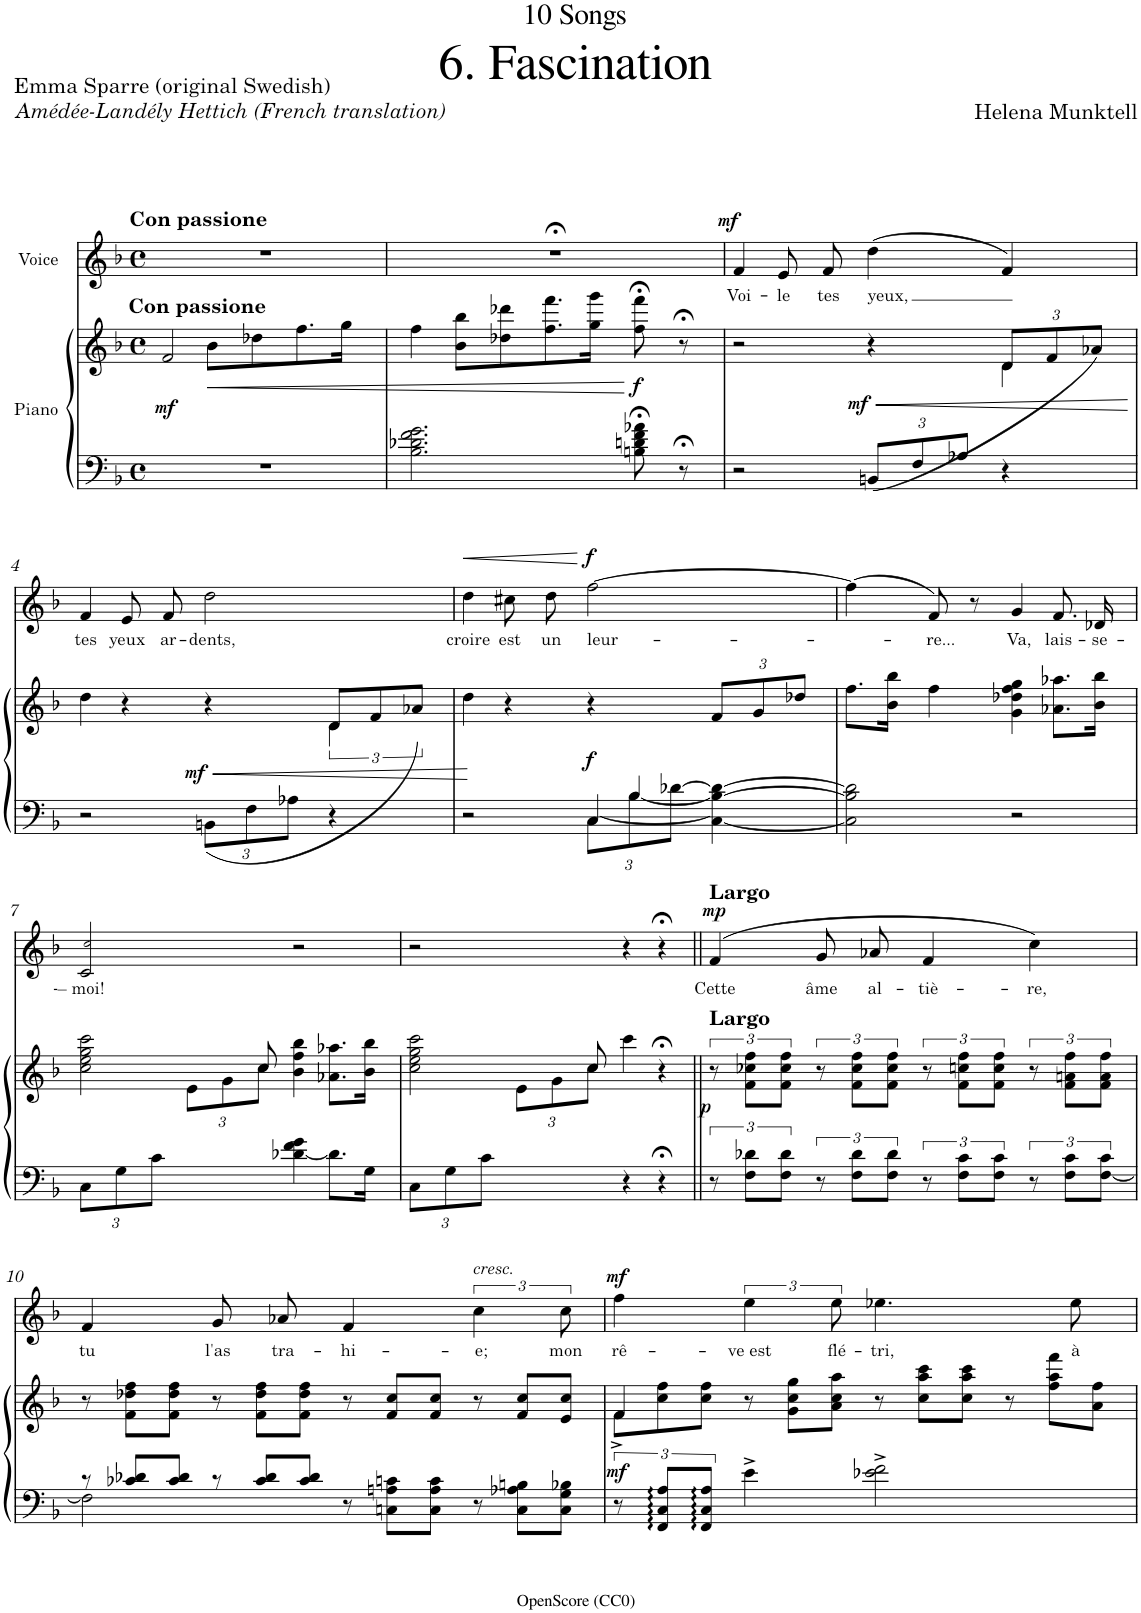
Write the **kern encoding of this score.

**kern	**kern	**dynam	**kern	**text	**dynam
*part2	*part2	*part2	*part1	*part1	*part1
*staff3	*staff2	*staff2/3	*staff1	*staff1	*staff1
*I"Piano	*	*	*I"Voice	*	*
*I'Pno	*	*	*	*	*
*clefF4	*clefG2	*	*clefG2	*	*
*k[b-]	*k[b-]	*	*k[b-]	*	*
*M4/4	*M4/4	*	*M4/4	*	*
*met(c)	*met(c)	*	*met(c)	*	*
=1	=1	=1	=1	=1	=1
!	!	!	!LO:TX:a:B:t=Con passione	!	!
!	!LO:TX:a:B:t=Con passione	!	!	!	!
!	!	!LO:DY:b	!	!	!
1r	2f/	mf	1r	.	.
!	!	!LO:HP:b	!	!	!
.	8b-\L	<	.	.	.
.	8dd-X\	.	.	.	.
.	8.ff\	.	.	.	.
.	16gg\Jk	.	.	.	.
=2	=2	=2	=2	=2	=2
2.B-\ 2.d-X\ 2.f\ 2.g\	4ff\	.	1r;<	.	.
.	8b-\ 8bb-\L	.	.	.	.
.	8dd-X\ 8ddd-X\	.	.	.	.
.	8.ff\ 8.fff\	.	.	.	.
.	16gg\ 16ggg\Jk	.	.	.	.
!	!	!LO:DY:n=1:b	!	!	!
8Bn\;< 8dn\;< 8f\;< 8a-X\;<	8ff\;< 8fff\;<	[ f	.	.	.
8r;<	8r;<	.	.	.	.
=3	=3	=3	=3	=3	=3
*	*^	*	*	*	*
!	!	!	!	!	!LO:LY:b	!LO:DY:a
2r	2r	2ryy	.	4f/	Voi-	mf
!	!	!	!	!	!LO:LY:b	!
.	.	.	.	8e/L	-le	.
!	!	!	!	!	!LO:LY:b	!
.	.	.	.	8f/J	tes	.
*Xbrackettup	*	*	*	*	*	*
!	!	!	!LO:HP:b	!	!LO:LY:b	!
!	!	!	!LO:DY:n=1:b	!	!	!
(12BBn/L	4r	4ryy	< mf	(4dd\	yeux,	.
12F/	.	.	.	.	.	.
12A-X/J	.	.	.	.	.	.
*	*Xbrackettup	*	*	*	*	*
4r	12d/L	4d\	.	4f/)	.	.
.	12f/	.	.	.	.	.
.	(12a-X/J	.	.	.	.	.
*	*v	*v	*	*	*	*
.	.	[	.	.	.
!!LO:LB:g=z
=4	=4	=4	=4	=4	=4
*	*^	*	*	*	*
!	!	!	!	!	!LO:LY:b	!
2r	4dd\	2ryy	.	4f/	tes	.
!	!	!	!	!	!LO:LY:b	!
.	4r	.	.	8e/L	yeux	.
!	!	!	!	!	!LO:LY:b	!
.	.	.	.	8f/J	ar-	.
!	!	!	!LO:HP:b	!	!LO:LY:b	!
!	!	!	!LO:DY:n=1:b	!	!	!
12BBn\L	4r	4ryy	< mf	2dd\	-dents,	.
12F\	.	.	.	.	.	.
12A-X\J	.	.	.	.	.	.
*	*brackettup	*	*	*	*	*
4r	12d/L	4d\	.	.	.	.
.	12f/	.	.	.	.	.
.	12a-X/J)	.	.	.	.	.
*	*v	*v	*	*	*	*
.	.	[	.	.	.
=5	=5	=5	=5	=5	=5
*^	*	*	*	*	*
*	*^	*	*	*	*	*
!	!	!	!	!	!	!LO:LY:b	!LO:HP:b
2r	2ryy	2ryy	4dd\	.	4dd\	croire	<
!	!	!	!	!	!	!LO:LY:b	!
.	.	.	4r	.	8cc#X\L	est	.
!	!	!	!	!	!	!LO:LY:b	!
.	.	.	.	.	8dd\J	un	.
*	*	*brackettup	*	*	*	*	*
!	!	!	!	!LO:DY:b	!	!LO:LY:b	!LO:DY:n=1:a
12C\L	[<4C/	12ryy	4r	f	[2ff\	leur-	[ f
[12B-\	.	6B-/	.	.	.	.	.
[>12d-X\J	.	.	.	.	.	.	.
*	*	*	*Xbrackettup	*	*	*	*
4C\_ 4B-\_ 4d-\_	4ryy	4ryy	12f/L	.	.	.	.
.	.	.	12g/	.	.	.	.
.	.	.	12dd-X/J	.	.	.	.
*v	*v	*v	*	*	*	*	*
=6	=6	=6	=6	=6	=6
2C\] 2B-\] 2d-\]	8.ff\L	.	(4ff\]	.	.
.	16b-\ 16bb-\Jk	.	.	.	.
!	!	!	!	!LO:LY:b	!
.	4ff\	.	8f/)	-re...	.
.	.	.	8r	.	.
!	!	!	!	!LO:LY:b	!
2r	4g\ 4dd-X\ 4ff\ 4gg\	.	4g/	Va,	.
!	!	!	!	!LO:LY:b	!
.	8.a-X\ 8.aa-X\L	.	8.f/L	lais-	.
!	!	!	!	!LO:LY:b	!
.	16b-\ 16bb-\Jk	.	16d-X/Jk	-se-	.
!!LO:LB:g=z
=7	=7	=7	=7	=7	=7
*Xbrackettup	*	*	*	*	*
*	*^	*	*	*	*
*	*	*^	*	*	*	*
!	!	!	!	!	!	!LO:LY:b	!
12C\L	2cc\ 2ee\ 2gg\ 2ccc\	4ryy	4ryy	.	2c/ 2cc/	-– moi!	.
12G\	.	.	.	.	.	.	.
12c\J	.	.	.	.	.	.	.
*	*	*brackettup	*Xbrackettup	*	*	*	*
4ryy	.	12ryy	12e\L	.	.	.	.
.	.	12ryy	12g\	.	.	.	.
.	.	12cc/	12cc\J	.	.	.	.
[4d-X\ 4f\ 4g\	4b-\ 4ff\ 4bb-\	2ryy	2ryy	.	2r	.	.
8.d-\L]	8.a-X\ 8.aa-X\L	.	.	.	.	.	.
16G\Jk	16b-\ 16bb-\Jk	.	.	.	.	.	.
=8	=8	=8	=8	=8	=8	=8	=8
12C\L	2cc\ 2ee\ 2gg\ 2ccc\	4ryy	4ryy	.	2r	.	.
12G\	.	.	.	.	.	.	.
12c\J	.	.	.	.	.	.	.
*	*	*brackettup	*Xbrackettup	*	*	*	*
4ryy	.	12ryy	12e\L	.	.	.	.
.	.	12ryy	12g\	.	.	.	.
.	.	12cc/	12cc\J	.	.	.	.
4r	4ccc\	2ryy	2ryy	.	4r	.	.
4r;<	4r;<	.	.	.	4r;<	.	.
*	*v	*v	*v	*	*	*	*
=9||	=9||	=9||	=9||	=9||	=9||
*brackettup	*brackettup	*	*	*	*
!	!	!	!LO:TX:a:B:t=Largo	!	!
!	!LO:TX:a:B:t=Largo	!	!	!	!
!	!	!LO:DY:b	!	!LO:LY:b	!LO:DY:a
12r	12r	p	(4f/	Cette	mp
12F\ 12d-X\L	12f\ 12cc-X\ 12ff\L	.	.	.	.
12F\ 12d-\J	12f\ 12cc-\ 12ff\J	.	.	.	.
!	!	!	!	!LO:LY:b	!
12r	12r	.	8g/L	âme	.
12F\ 12d-\L	12f\ 12cc-\ 12ff\L	.	.	.	.
!	!	!	!	!LO:LY:b	!
.	.	.	8a-X/J	al-	.
12F\ 12d-\J	12f\ 12cc-\ 12ff\J	.	.	.	.
!	!	!	!	!LO:LY:b	!
12r	12r	.	4f/	-tiè-	.
12F\ 12c\L	12f\ 12ccn\ 12ff\L	.	.	.	.
12F\ 12c\J	12f\ 12cc\ 12ff\J	.	.	.	.
!	!	!	!	!LO:LY:b	!
12r	12r	.	4cc\)	-re,	.
12F\ 12c\L	12f\ 12an\ 12ff\L	.	.	.	.
[12F\ 12c\J	12f\ 12a\ 12ff\J	.	.	.	.
!!LO:LB:g=z
=10	=10	=10	=10	=10	=10
*^	*	*	*	*	*
!	!	!	!	!	!LO:LY:b	!
12r	2F\]	12r	.	4f/	tu	.
12c-X/ 12d-X/L	.	12f\ 12dd-X\ 12ff\L	.	.	.	.
12c-/ 12d-/J	.	12f\ 12dd-\ 12ff\J	.	.	.	.
!	!	!	!	!	!LO:LY:b	!
12r	.	12r	.	8g/L	l'as	.
12c-/ 12d-/L	.	12f\ 12dd-\ 12ff\L	.	.	.	.
!	!	!	!	!	!LO:LY:b	!
.	.	.	.	8a-X/J	tra-	.
12c-/ 12d-/J	.	12f\ 12dd-\ 12ff\J	.	.	.	.
!	!	!	!	!	!LO:LY:b	!
12r	2ryy	12r	.	4f/	-hi-	.
12Cn\ 12An\ 12cn\L	.	12f/ 12cc/L	.	.	.	.
12C\ 12A\ 12c\J	.	12f/ 12cc/J	.	.	.	.
!	!	!	!	!LO:TX:a:i:t=cresc.	!	!
!	!	!	!	!	!LO:LY:b	!
12r	.	12r	.	6cc\	-e;	.
12C\ 12A-X\ 12Bn\L	.	12f/ 12cc/L	.	.	.	.
!	!	!	!	!	!LO:LY:b	!
12C\ 12G\ 12B-X\J	.	12e/ 12cc/J	.	12cc\	mon	.
*v	*v	*	*	*	*	*
=11	=11	=11	=11	=11	=11
*	*Xbrackettup	*	*	*	*
*	*^	*	*	*	*
!	!	!	!LO:DY:b	!	!LO:LY:b	!LO:DY:a
12r	12f^\L	4f/	mf	4ff\	rê-	mf
12FF/ 12C/ 12A/L	12cc\ 12ff\	.	.	.	.	.
12FF/ 12C/ 12A/J	12cc\ 12ff\J	.	.	.	.	.
*	*brackettup	*	*	*	*	*
!	!	!	!	!	!LO:LY:b	!
4e^\	12r	4ryy	.	6ee\	-ve est	.
.	12g\ 12cc\ 12gg\L	.	.	.	.	.
!	!	!	!	!	!LO:LY:b	!
.	12a\ 12cc\ 12aa\J	.	.	12ee\	flé-	.
!	!	!	!	!	!LO:LY:b	!
2e-X\^ 2f\^	12r	2ryy	.	4.ee-X\	-tri,	.
.	12cc\ 12aa\ 12ccc\L	.	.	.	.	.
.	12cc\ 12aa\ 12ccc\J	.	.	.	.	.
.	12r	.	.	.	.	.
.	12ff\ 12aa\ 12fff\L	.	.	.	.	.
!	!	!	!	!	!LO:LY:b	!
.	.	.	.	8ee-\	à	.
.	12a\ 12ff\J	.	.	.	.	.
*	*v	*v	*	*	*	*
=	=	=	=	=	=
*-	*-	*-	*-	*-	*-
